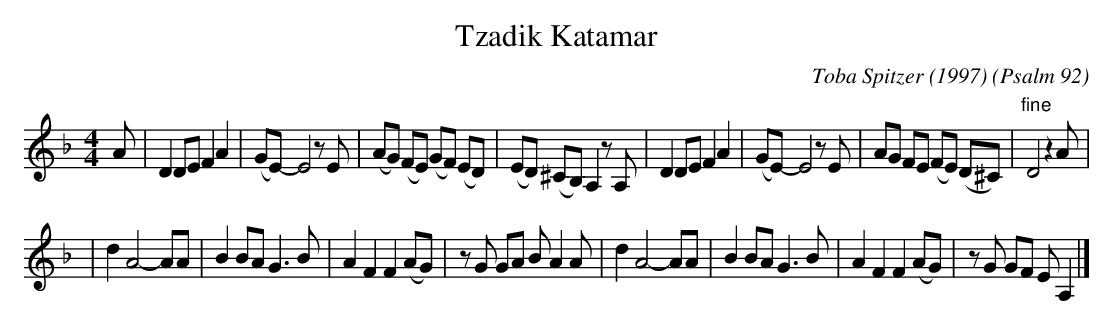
X:1
T: Tzadik Katamar
C: Toba Spitzer (1997)
O: Psalm 92
M: 4/4
L: 1/8
K: Dm
A | D2 DE F2 A2 | (GE-) E4 zE | (AG) (FE) (GF) (ED)  | (ED) (^CB,) A,2 zA, \
| D2 DE F2 A2 | (GE-) E4 zE | AG    FE  (FE) (D^C) | "fine"D4 z2A |
| d2 A4- AA | B2 BA G3 B | A2 F2 F2 (AG) | zG GA BA2 A \
| d2 A4- AA | B2 BA G3 B | A2 F2 F2 (AG) | zG GF EA,2 |]
